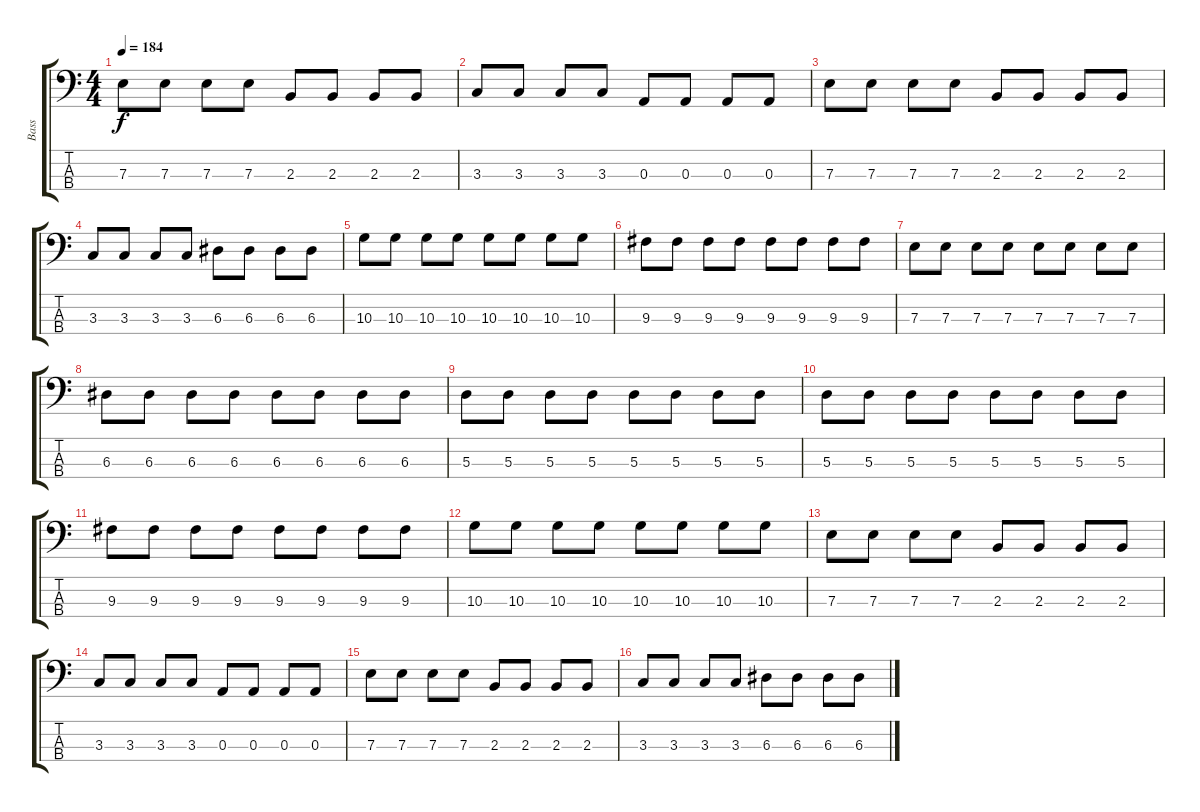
\track ("Bass" "Bass") {instrument slapbass2}
\staff {score tabs}
\tuning (G2 D2 A1 E1) {hide}
\ts (4 4)
\tempo 184
\clef f4
\ks c
7.3.8{dy f} 7.3.8 7.3.8 7.3.8 2.3.8 2.3.8 2.3.8 2.3.8 |
3.3.8 3.3.8 3.3.8 3.3.8 0.3.8 0.3.8 0.3.8 0.3.8 |
7.3.8 7.3.8 7.3.8 7.3.8 2.3.8 2.3.8 2.3.8 2.3.8 |
3.3.8 3.3.8 3.3.8 3.3.8 6.3.8 6.3.8 6.3.8 6.3.8 |
10.3.8 10.3.8 10.3.8 10.3.8 10.3.8 10.3.8 10.3.8 10.3.8 |
9.3.8 9.3.8 9.3.8 9.3.8 9.3.8 9.3.8 9.3.8 9.3.8 |
7.3.8 7.3.8 7.3.8 7.3.8 7.3.8 7.3.8 7.3.8 7.3.8 |
6.3.8 6.3.8 6.3.8 6.3.8 6.3.8 6.3.8 6.3.8 6.3.8 |
5.3.8 5.3.8 5.3.8 5.3.8 5.3.8 5.3.8 5.3.8 5.3.8 |
5.3.8 5.3.8 5.3.8 5.3.8 5.3.8 5.3.8 5.3.8 5.3.8 |
9.3.8 9.3.8 9.3.8 9.3.8 9.3.8 9.3.8 9.3.8 9.3.8 |
10.3.8 10.3.8 10.3.8 10.3.8 10.3.8 10.3.8 10.3.8 10.3.8 |
7.3.8 7.3.8 7.3.8 7.3.8 2.3.8 2.3.8 2.3.8 2.3.8 |
3.3.8 3.3.8 3.3.8 3.3.8 0.3.8 0.3.8 0.3.8 0.3.8 |
7.3.8 7.3.8 7.3.8 7.3.8 2.3.8 2.3.8 2.3.8 2.3.8 |
3.3.8 3.3.8 3.3.8 3.3.8 6.3.8 6.3.8 6.3.8 6.3.8
